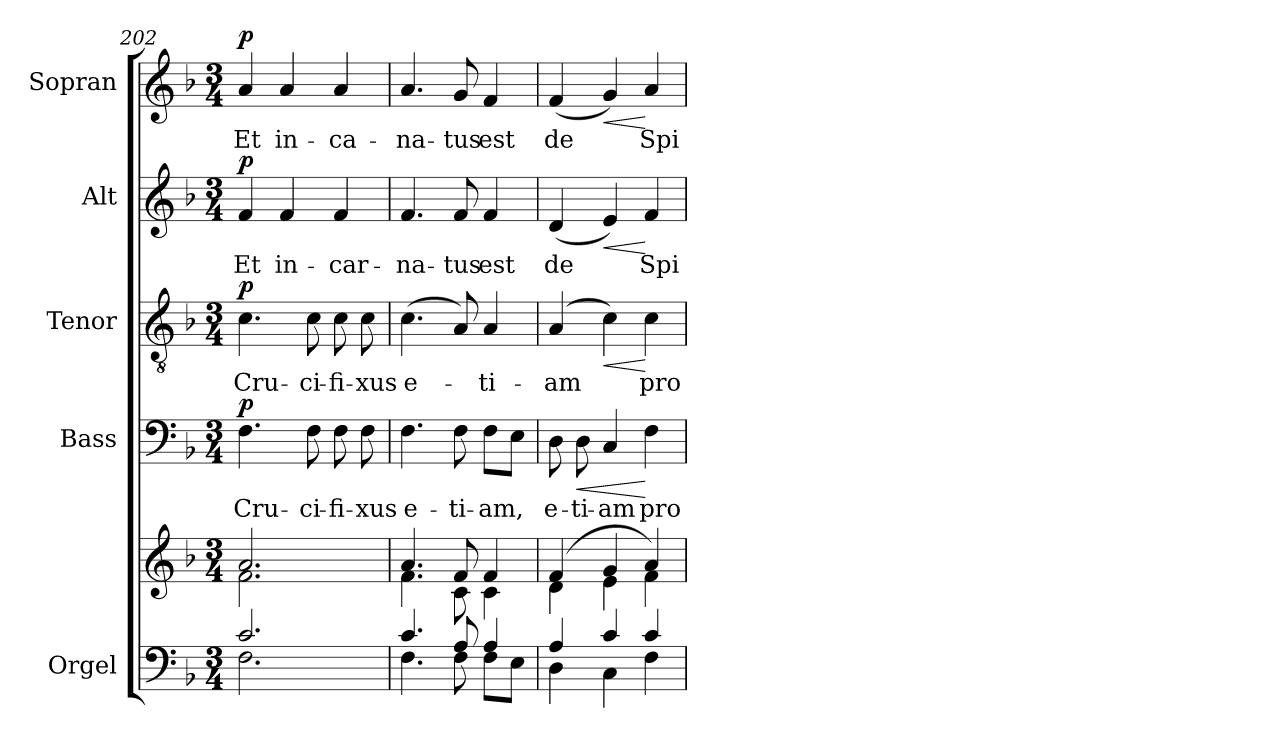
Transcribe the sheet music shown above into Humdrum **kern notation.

**kern	**kern	**kern	**text	**dynam	**kern	**text	**dynam	**kern	**text	**dynam	**kern	**text	**dynam
*part5	*part5	*part4	*part4	*part4	*part3	*part3	*part3	*part2	*part2	*part2	*part1	*part1	*part1
*staff6	*staff5	*staff4	*staff4	*staff4	*staff3	*staff3	*staff3	*staff2	*staff2	*staff2	*staff1	*staff1	*staff1
*I"Orgel	*	*I"Bass	*	*	*I"Tenor	*	*	*I"Alt	*	*	*I"Sopran	*	*
*I'Org.	*	*I'B.	*	*	*I'T.	*	*	*I'A.	*	*	*I'S.	*	*
!!LO:LB:g=z
*clefF4	*clefG2	*clefF4	*	*	*clefGv2	*	*	*clefG2	*	*	*clefG2	*	*
*k[b-]	*k[b-]	*k[b-]	*	*	*k[b-]	*	*	*k[b-]	*	*	*k[b-]	*	*
*F:	*F:	*F:	*	*	*F:	*	*	*F:	*	*	*F:	*	*
*M3/4	*M3/4	*M3/4	*	*	*M3/4	*	*	*M3/4	*	*	*M3/4	*	*
=202	=202	=202	=202	=202	=202	=202	=202	=202	=202	=202	=202	=202	=202
*^	*^	*	*	*	*	*	*	*	*	*	*	*	*
!	!	!	!	!	!LO:LY:b	!LO:DY:a	!	!LO:LY:b	!LO:DY:a	!	!LO:LY:b	!LO:DY:a	!	!LO:LY:b	!LO:DY:a
2.c/	2.F\	2.a/	2.f\	4.F\	Cru-	p	4.c\	Cru-	p	4f/	Et	p	4a/	Et	p
!	!	!	!	!	!	!	!	!	!	!	!LO:LY:b	!	!	!LO:LY:b	!
.	.	.	.	.	.	.	.	.	.	4f/	in-	.	4a/	in-	.
!	!	!	!	!	!LO:LY:b	!	!	!LO:LY:b	!	!	!	!	!	!	!
.	.	.	.	8F\	-ci-	.	8c\	-ci-	.	.	.	.	.	.	.
!	!	!	!	!	!LO:LY:b	!	!	!LO:LY:b	!	!	!LO:LY:b	!	!	!LO:LY:b	!
.	.	.	.	8F\	-fi-	.	8c\	-fi-	.	4f/	-car-	.	4a/	-ca-	.
!	!	!	!	!	!LO:LY:b	!	!	!LO:LY:b	!	!	!	!	!	!	!
.	.	.	.	8F\	-xus	.	8c\	-xus	.	.	.	.	.	.	.
=203	=203	=203	=203	=203	=203	=203	=203	=203	=203	=203	=203	=203	=203	=203	=203
!	!	!	!	!	!LO:LY:b	!	!	!LO:LY:b	!	!	!LO:LY:b	!	!	!LO:LY:b	!
4.c/	4.F\	4.a/	4.f\	4.F\	e-	.	(>4.c\	e-	.	4.f/	-na-	.	4.a/	-na-	.
!	!	!	!	!	!LO:LY:b	!	!	!	!	!	!LO:LY:b	!	!	!LO:LY:b	!
8A/	8F\	8f/	8c\	8F\	-ti-	.	8A/)	.	.	8f/	-tus	.	8g/	-tus	.
!	!	!	!	!	!LO:LY:b	!	!	!LO:LY:b	!	!	!LO:LY:b	!	!	!LO:LY:b	!
4A/	8F\L	4f/	4c\	8F\L	-am,	.	4A/	-ti-	.	4f/	est	.	4f/	est	.
.	8E\J	.	.	8E\J	.	.	.	.	.	.	.	.	.	.	.
=204	=204	=204	=204	=204	=204	=204	=204	=204	=204	=204	=204	=204	=204	=204	=204
!	!	!	!	!	!LO:LY:b	!	!	!LO:LY:b	!	!	!LO:LY:b	!	!	!LO:LY:b	!
4A/	4D\	(4f/	4d\	8D\	e-	.	(4A/	-am	.	(<4d/	de	.	(<4f/	de	.
!	!	!	!	!	!LO:LY:b	!LO:HP:b	!	!	!	!	!	!	!	!	!
.	.	.	.	8D\	-ti-	<	.	.	.	.	.	.	.	.	.
!	!	!	!	!	!LO:LY:b	!	!	!	!LO:HP:b	!	!	!LO:HP:b	!	!	!LO:HP:b
4c/	4C\	4g/	4e\	4C/	-am	.	4c\)	.	<	4e/)	.	<	4g/)	.	<
!	!	!	!	!	!LO:LY:b	!	!	!LO:LY:b	!	!	!LO:LY:b	!	!	!LO:LY:b	!
4c/	4F\	4a/)	4f\	4F\	pro	[	4c\	pro	[	4f/	Spi-	[	4a/	Spi-	[
*v	*v	*	*	*	*	*	*	*	*	*	*	*	*	*	*
*	*v	*v	*	*	*	*	*	*	*	*	*	*	*	*
=	=	=	=	=	=	=	=	=	=	=	=	=	=
*-	*-	*-	*-	*-	*-	*-	*-	*-	*-	*-	*-	*-	*-
